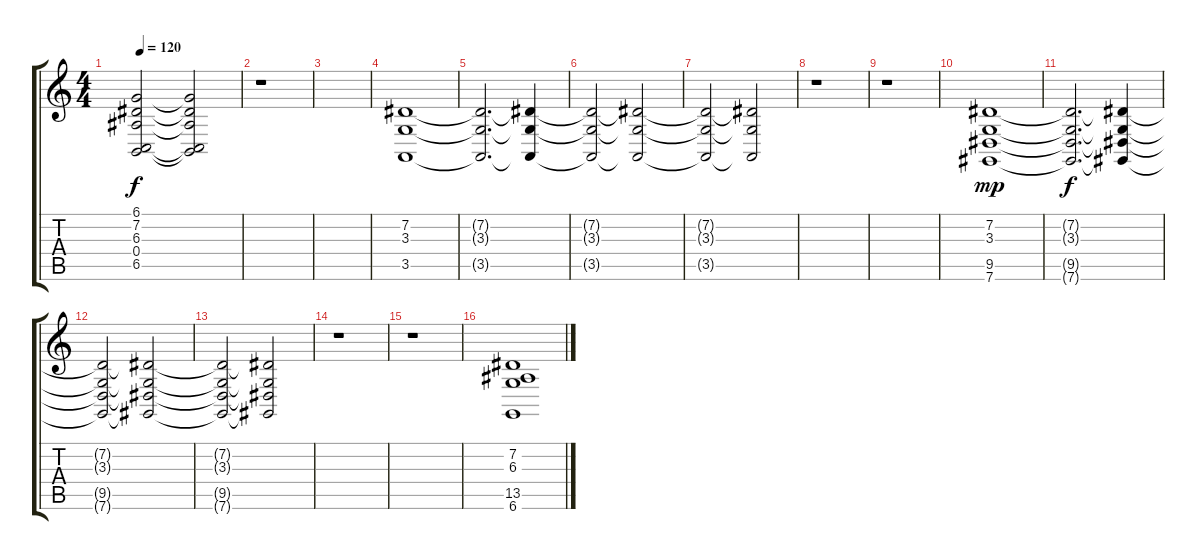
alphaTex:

\track "" {instrument synthstrings2}
\staff {score tabs}
\tuning (Db4 Ab3 E3 B2 Gb2 Db2) {hide}
\ts (4 4)
\tempo 120
\clef g2
\ks c
(6.1{t} 7.2{t} 6.3{t} 0.4{t} 6.5{t}).2{dy f} (6.1{t} 7.2{t} 6.3{t} 0.4{t} 6.5{t}).2{volume 0} |
r.1 |
|
(7.2 3.3 3.5).1{volume 6} |
(7.2{t} 3.3{t} 3.5{t}).2{d} (7.2{t} 3.3{t} 3.5{t}).4{volume 2} |
(7.2{t} 3.3{t} 3.5{t}).2 (7.2{t} 3.3{t} 3.5{t}).2 |
(7.2{t} 3.3{t} 3.5{t}).2 (7.2{t} 3.3{t} 3.5{t}).2{volume 0} |
r.1 |
r.1 |
(7.2 3.3 9.5 7.6).1{dy mp volume 6} |
(7.2{t} 3.3{t} 9.5{t} 7.6{t}).2{d dy f} (7.2{t} 3.3{t} 9.5{t} 7.6{t}).4{volume 2} |
(7.2{t} 3.3{t} 9.5{t} 7.6{t}).2 (7.2{t} 3.3{t} 9.5{t} 7.6{t}).2 |
(7.2{t} 3.3{t} 9.5{t} 7.6{t}).2 (7.2{t} 3.3{t} 9.5{t} 7.6{t}).2{volume 0} |
r.1 |
r.1 |
(7.2 6.3 13.5 6.6).1{volume 6}
